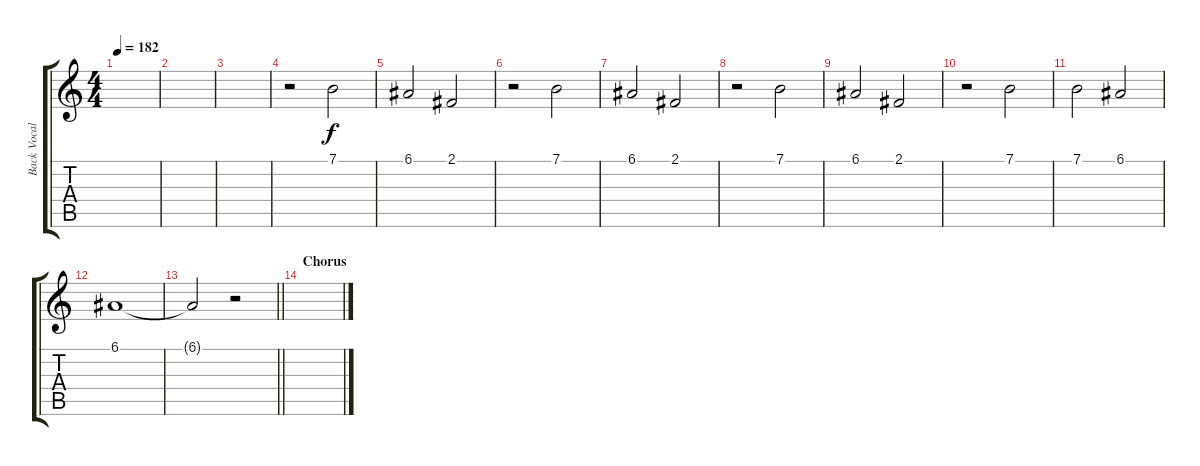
\track ("Back Vocals" "Back Vocal") {instrument tenorsax}
\staff {score tabs}
\tuning (E4 B3 G3 D3 A2 E2) {hide}
\ts (4 4)
\tempo 182
\clef g2
\ks c
|
|
|
r.2{volume 11} 7.1.2 |
6.1.2 2.1.2 |
r.2 7.1.2 |
6.1.2 2.1.2 |
r.2 7.1.2 |
6.1.2 2.1.2 |
r.2 7.1.2 |
7.1.2 6.1.2 |
6.1.1 |
\barLineRight lightlight
6.1{t}.2 r.2 |
\section ("" "Chorus")
